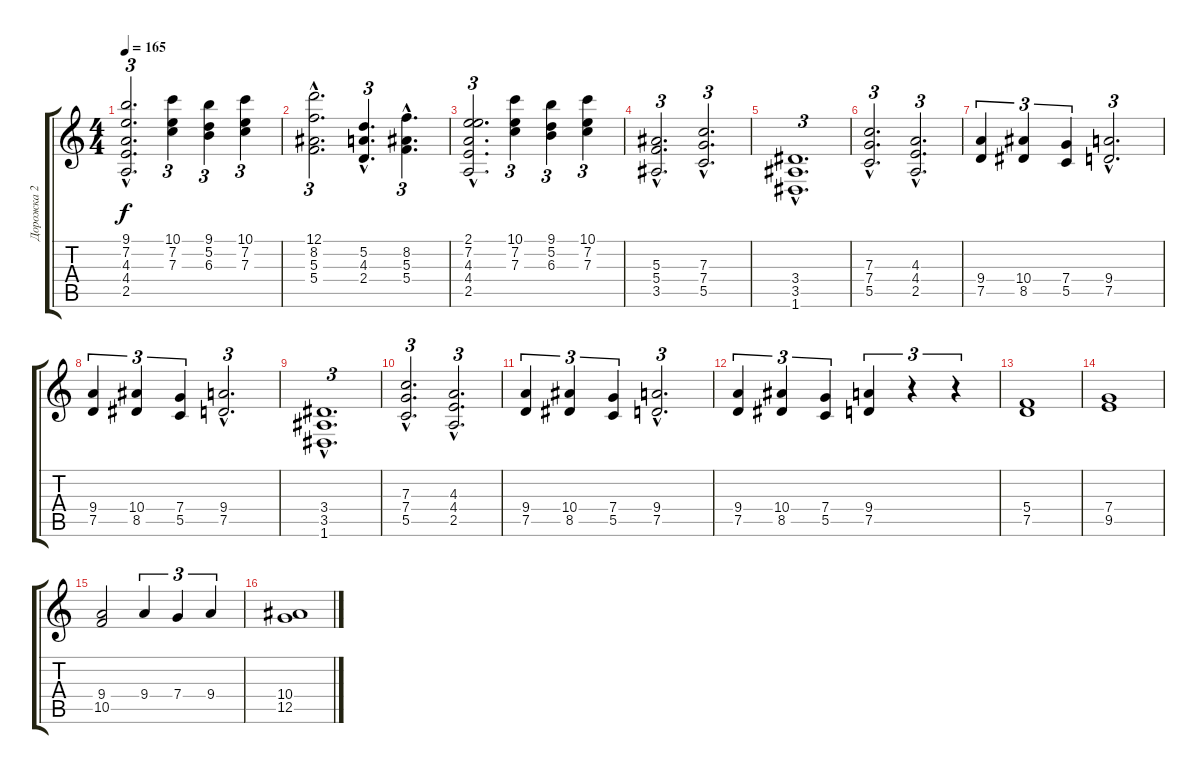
\track ("Дорожка 2" "Дорожка 2") {instrument distortionguitar}
\staff {score tabs}
\tuning (D4 A3 F3 C3 G2 D2) {hide}
\ts (4 4)
\tempo 165
\clef g2
\ks c
(9.1{hac} 7.2{hac} 4.3{hac} 4.4{hac} 2.5{hac}).2{d tu (3 2) dy f} (10.1 7.2 7.3).4{tu (3 2)} (9.1 5.2 6.3).4{tu (3 2)} (10.1 7.2 7.3).4{tu (3 2)} |
(12.1{hac} 8.2{hac} 5.3{hac} 5.4{hac}).2{d tu (3 2)} (5.2{hac} 4.3{hac} 2.4{hac}).4{d tu (3 2)} (8.2{hac} 5.3{hac} 5.4{hac}).4{d tu (3 2)} |
(2.1{hac} 7.2{hac} 4.3{hac} 4.4{hac} 2.5{hac}).2{d tu (3 2)} (10.1 7.2 7.3).4{tu (3 2)} (9.1 5.2 6.3).4{tu (3 2)} (10.1 7.2 7.3).4{tu (3 2)} |
(5.3{hac} 5.4{hac} 3.5{hac}).2{d tu (3 2)} (7.3{hac} 7.4{hac} 5.5{hac}).2{d tu (3 2)} |
(3.4{hac} 3.5{hac} 1.6{hac}).1{d tu (3 2)} |
(7.3{hac} 7.4{hac} 5.5{hac}).2{d tu (3 2)} (4.3{hac} 4.4{hac} 2.5{hac}).2{d tu (3 2)} |
(9.4 7.5).4{tu (3 2)} (10.4 8.5).4{tu (3 2)} (7.4 5.5).4{tu (3 2)} (9.4{hac} 7.5{hac}).2{d tu (3 2)} |
(9.4 7.5).4{tu (3 2)} (10.4 8.5).4{tu (3 2)} (7.4 5.5).4{tu (3 2)} (9.4{hac} 7.5{hac}).2{d tu (3 2)} |
(3.4{hac} 3.5{hac} 1.6{hac}).1{d tu (3 2)} |
(7.3{hac} 7.4{hac} 5.5{hac}).2{d tu (3 2)} (4.3{hac} 4.4{hac} 2.5{hac}).2{d tu (3 2)} |
(9.4 7.5).4{tu (3 2)} (10.4 8.5).4{tu (3 2)} (7.4 5.5).4{tu (3 2)} (9.4{hac} 7.5{hac}).2{d tu (3 2)} |
(9.4 7.5).4{tu (3 2)} (10.4 8.5).4{tu (3 2)} (7.4 5.5).4{tu (3 2)} (9.4 7.5).4{tu (3 2)} r.4{tu (3 2)} r.4{tu (3 2)} |
(5.4 7.5).1 |
(7.4 9.5).1 |
(9.4 10.5).2 9.4.4{tu (3 2)} 7.4.4{tu (3 2)} 9.4.4{tu (3 2)} |
(10.4 12.5).1
